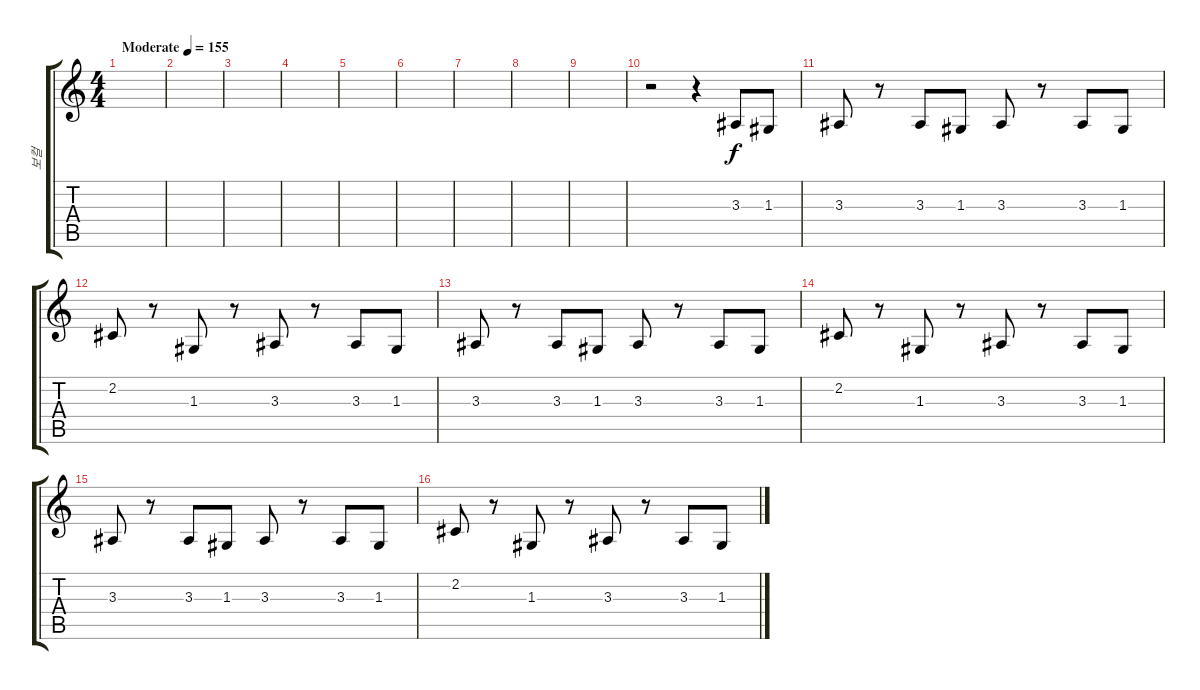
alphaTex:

\track ("보컬" "보컬") {instrument lead6voice}
\staff {score tabs}
\tuning (E4 B3 G3 D3 A2 E2) {hide}
\ts (4 4)
\tempo (155 "Moderate")
\clef g2
\ks c
|
|
|
|
|
|
|
|
|
r.2 r.4 3.3.8 1.3.8 |
3.3.8 r.8 3.3.8 1.3.8 3.3.8 r.8 3.3.8 1.3.8 |
2.2.8 r.8 1.3.8 r.8 3.3.8 r.8 3.3.8 1.3.8 |
3.3.8 r.8 3.3.8 1.3.8 3.3.8 r.8 3.3.8 1.3.8 |
2.2.8 r.8 1.3.8 r.8 3.3.8 r.8 3.3.8 1.3.8 |
3.3.8 r.8 3.3.8 1.3.8 3.3.8 r.8 3.3.8 1.3.8 |
2.2.8 r.8 1.3.8 r.8 3.3.8 r.8 3.3.8 1.3.8
